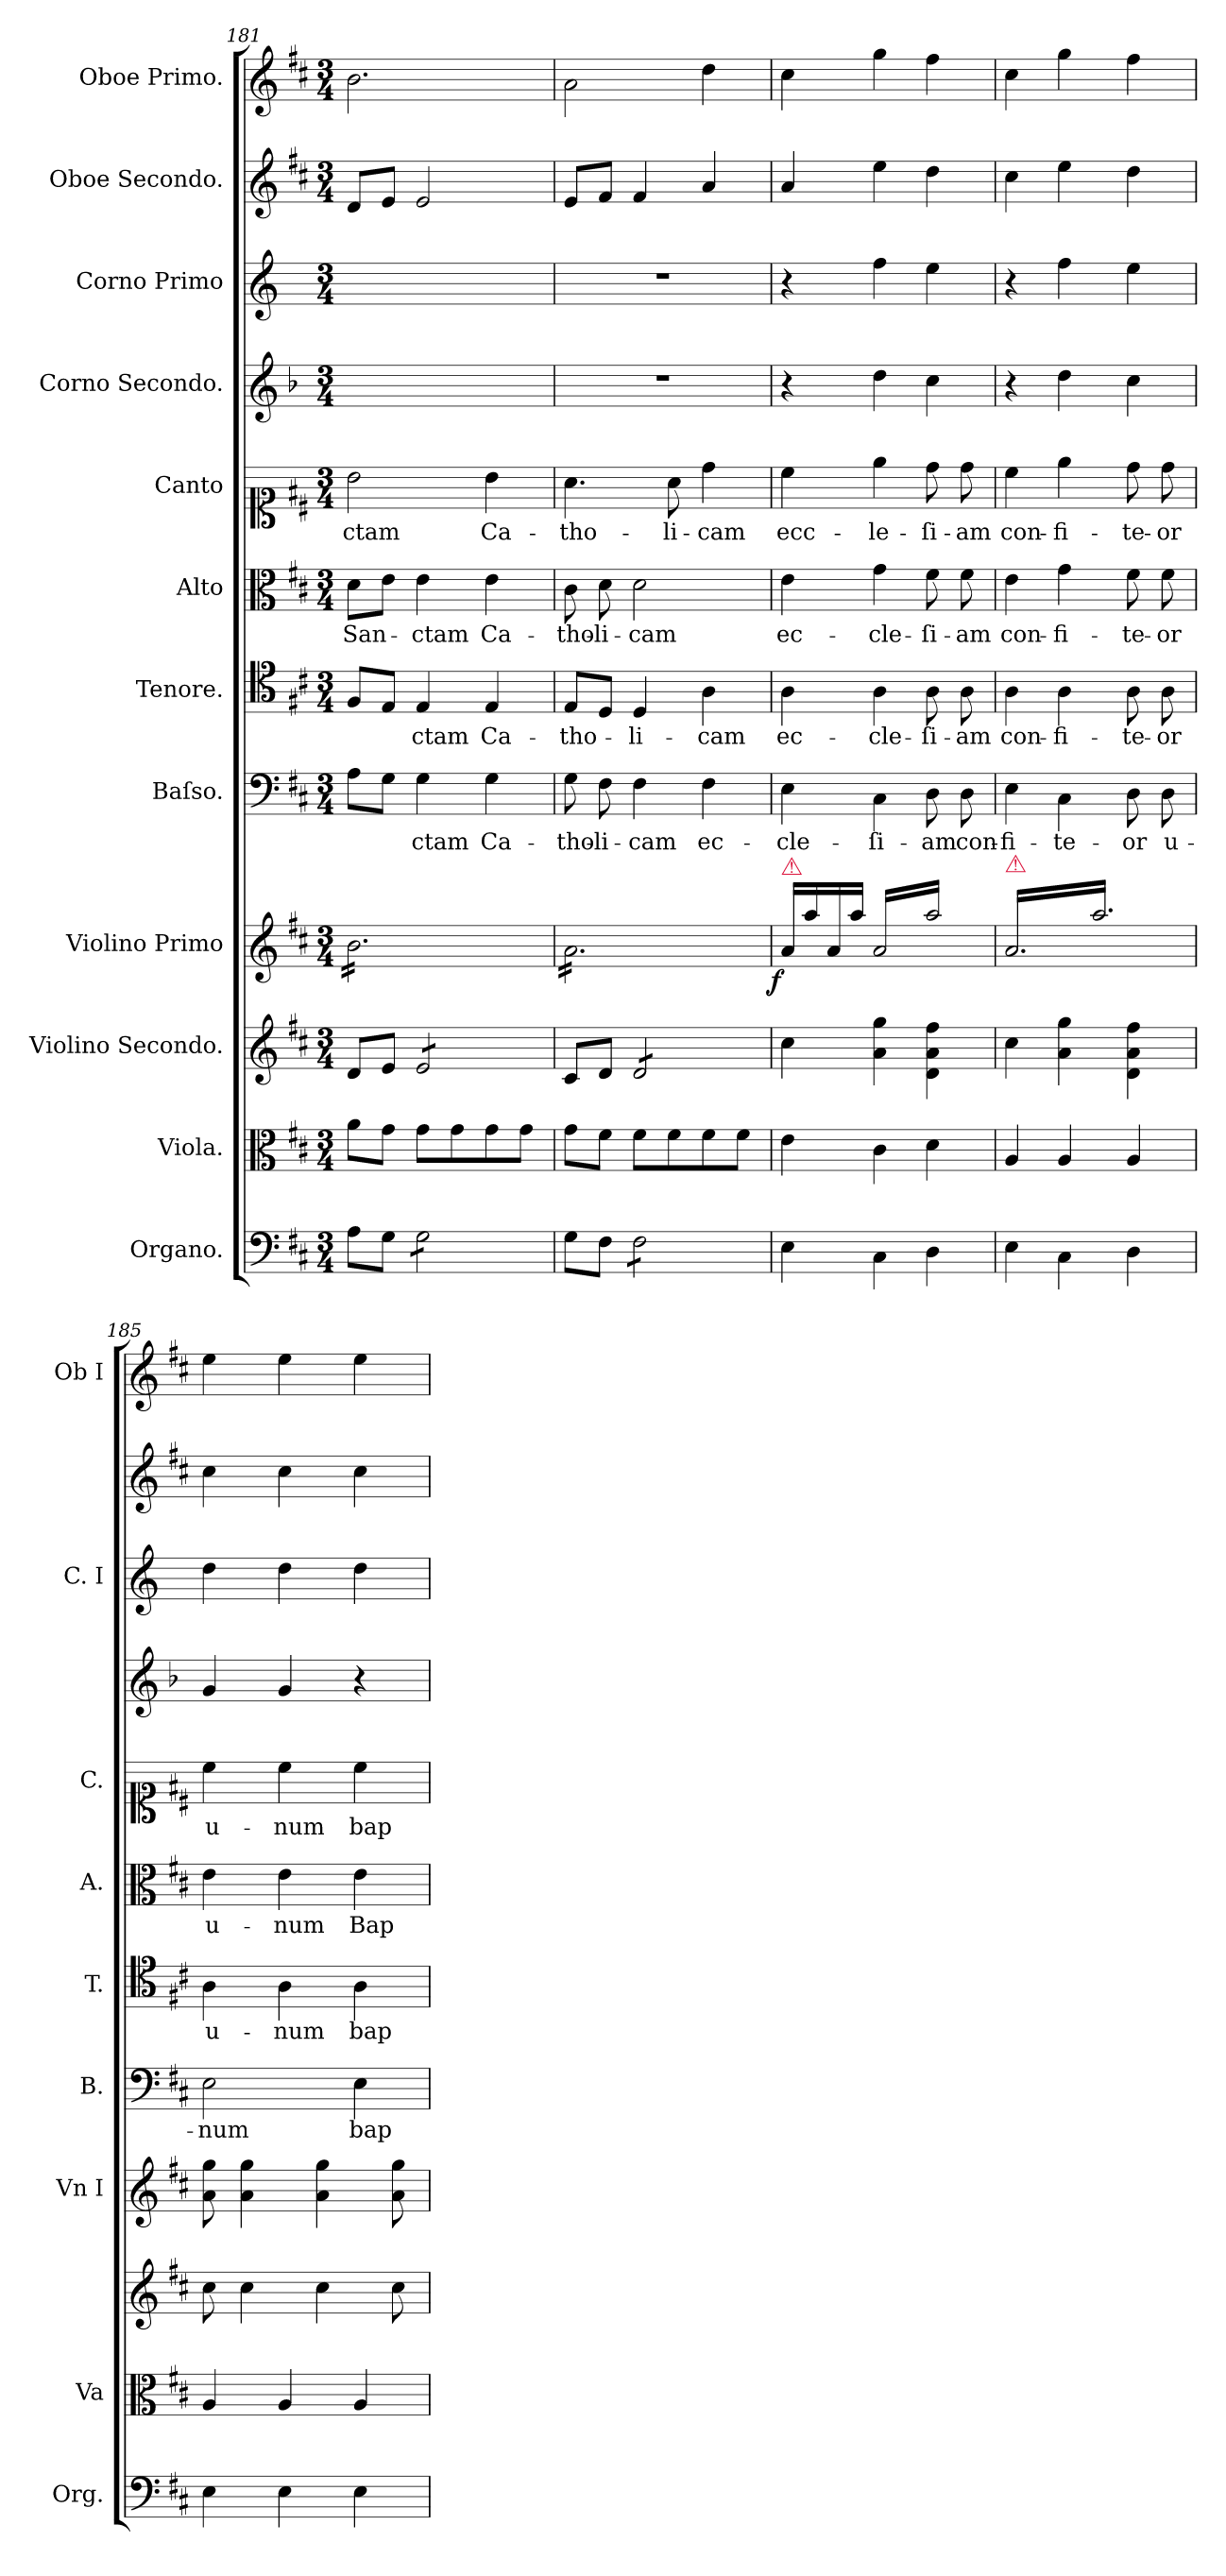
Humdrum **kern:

**kern	**kern	**kern	**kern	**dynam	**kern	**text	**kern	**text	**kern	**text	**kern	**text	**kern	**kern	**kern	**kern
*part12	*part11	*part10	*part9	*part9	*part8	*part8	*part7	*part7	*part6	*part6	*part5	*part5	*part4	*part3	*part2	*part1
*staff12	*staff11	*staff10	*staff9	*staff9	*staff8	*staff8	*staff7	*staff7	*staff6	*staff6	*staff5	*staff5	*staff4	*staff3	*staff2	*staff1
*I"Organo.	*I"Viola.	*I"Violino Secondo.	*I"Violino Primo	*	*I"Baſso.	*	*I"Tenore.	*	*I"Alto	*	*I"Canto	*	*I"Corno Secondo.	*I"Corno Primo	*I"Oboe Secondo.	*I"Oboe Primo.
*I'Org.	*I'Va	*	*I'Vn I	*	*I'B.	*	*I'T.	*	*I'A.	*	*I'C.	*	*	*I'C. I	*	*I'Ob I
*clefF4	*clefC3	*clefG2	*clefG2	*	*clefF4	*	*clefC4	*	*clefC3	*	*clefC1	*	*clefG2	*clefG2	*clefG2	*clefG2
*k[f#c#]	*k[f#c#]	*k[f#c#]	*k[f#c#]	*	*k[f#c#]	*	*k[f#c#]	*	*k[f#c#]	*	*k[f#c#]	*	*k[b-]	*k[]	*k[f#c#]	*k[f#c#]
*M3/4	*M3/4	*M3/4	*M3/4	*	*M3/4	*	*M3/4	*	*M3/4	*	*M3/4	*	*M3/4	*M3/4	*M3/4	*M3/4
=181	=181	=181	=181	=181	=181	=181	=181	=181	=181	=181	=181	=181	=181	=181	=181	=181
!	!	!	!	!	!	!	!	!	!	!LO:LY:i	!	!	!	!	!	!
*	*	*	*tremolo	*	*	*	*	*	*	*	*	*	*	*	*	*
8A\L	8a\L	8d/L	16b\LL	.	8A\L	.	8F#/L	.	8d\L	San-	2b\	-ctam	2.ryy	2.ryy	8d/L	2.b\
.	.	.	16b\	.	.	.	.	.	.	.	.	.	.	.	.	.
8G\J	8g\J	8e/J	16b\	.	8G\J	.	8E/J	.	8e\J	.	.	.	.	.	8e/J	.
.	.	.	16b\	.	.	.	.	.	.	.	.	.	.	.	.	.
!	!	!	!	!	!	!	!	!	!	!LO:LY:i	!	!	!	!	!	!
*tremolo	*	*	*	*	*	*	*	*	*	*	*	*	*	*	*	*
*	*	*tremolo	*	*	*	*	*	*	*	*	*	*	*	*	*	*
8G\L	8g\L	8e/L	16b\	.	4G\	-ctam	4E/	-ctam	4e\	-ctam	.	.	.	.	2e/	.
.	.	.	16b\	.	.	.	.	.	.	.	.	.	.	.	.	.
8G\	8g\	8e/	16b\	.	.	.	.	.	.	.	.	.	.	.	.	.
.	.	.	16b\	.	.	.	.	.	.	.	.	.	.	.	.	.
8G\	8g\	8e/	16b\	.	4G\	Ca-	4E/	Ca-	4e\	Ca-	4b\	Ca-	.	.	.	.
.	.	.	16b\	.	.	.	.	.	.	.	.	.	.	.	.	.
8G\J	8g\J	8e/J	16b\	.	.	.	.	.	.	.	.	.	.	.	.	.
*	*	*Xtremolo	*	*	*	*	*	*	*	*	*	*	*	*	*	*
*Xtremolo	*	*	*	*	*	*	*	*	*	*	*	*	*	*	*	*
.	.	.	16b\JJ	.	.	.	.	.	.	.	.	.	.	.	.	.
=182	=182	=182	=182	=182	=182	=182	=182	=182	=182	=182	=182	=182	=182	=182	=182	=182
8G\L	8g\L	8c#/L	16a\LL	.	8G\	-tho-	8E/L	-tho-	8c#\	-tho-	4.a\	-tho-	2.r	2.r	8e/L	2a\
.	.	.	16a\	.	.	.	.	.	.	.	.	.	.	.	.	.
8F#\J	8f#\J	8d/J	16a\	.	8F#\	-li-	8D/J	.	8d\	-li-	.	.	.	.	8f#/J	.
.	.	.	16a\	.	.	.	.	.	.	.	.	.	.	.	.	.
*tremolo	*	*	*	*	*	*	*	*	*	*	*	*	*	*	*	*
*	*	*tremolo	*	*	*	*	*	*	*	*	*	*	*	*	*	*
8F#\L	8f#\L	8d/L	16a\	.	4F#\	-cam	4D/	-li-	2d\	-cam	.	.	.	.	4f#/	.
.	.	.	16a\	.	.	.	.	.	.	.	.	.	.	.	.	.
8F#\	8f#\	8d/	16a\	.	.	.	.	.	.	.	8a\	-li-	.	.	.	.
.	.	.	16a\	.	.	.	.	.	.	.	.	.	.	.	.	.
8F#\	8f#\	8d/	16a\	.	4F#\	ec-	4A\	-cam	.	.	4dd\	-cam	.	.	4a/	4dd\
.	.	.	16a\	.	.	.	.	.	.	.	.	.	.	.	.	.
8F#\J	8f#\J	8d/J	16a\	.	.	.	.	.	.	.	.	.	.	.	.	.
*	*	*Xtremolo	*	*	*	*	*	*	*	*	*	*	*	*	*	*
*Xtremolo	*	*	*	*	*	*	*	*	*	*	*	*	*	*	*	*
.	.	.	16a\JJ	.	.	.	.	.	.	.	.	.	.	.	.	.
*	*	*	*Xtremolo	*	*	*	*	*	*	*	*	*	*	*	*	*
=183	=183	=183	=183	=183	=183	=183	=183	=183	=183	=183	=183	=183	=183	=183	=183	=183
!	!	!	!LO:TX:a:color=crimson:t=⚠	!	!	!	!	!	!	!	!	!	!	!	!	!
!	!	!	!	!LO:DY:b:rj	!	!	!	!	!	!	!	!	!	!	!	!
4E\	4e\	4cc#\	16a/LL	f	4E\	-cle-	4A\	ec-	4e\	ec-	4cc#\	ecc-	4r	4r	4a/	4cc#\
.	.	.	16aa\	.	.	.	.	.	.	.	.	.	.	.	.	.
.	.	.	16a/	.	.	.	.	.	.	.	.	.	.	.	.	.
.	.	.	16aa\JJ	.	.	.	.	.	.	.	.	.	.	.	.	.
!	!	!	!LO:TX:a:color=crimson:t=⚠	!	!	!	!	!	!	!	!	!	!	!	!	!
*	*	*	*tremolo	*	*	*	*	*	*	*	*	*	*	*	*	*
4C#\	4c#\	4a\ 4gg\	16a/LL	.	4C#\	-ſi-	4A\	-cle-	4g\	-cle-	4ee\	-le-	4dd\	4ff\	4ee\	4gg\
.	.	.	16aa/	.	.	.	.	.	.	.	.	.	.	.	.	.
.	.	.	16a/	.	.	.	.	.	.	.	.	.	.	.	.	.
.	.	.	16aa/	.	.	.	.	.	.	.	.	.	.	.	.	.
4D\	4d\	4d\ 4a\ 4ff#\	16a/	.	8D\	-am	8A\	-ſi-	8f#\	-ſi-	8dd\	-ſi-	4cc\	4ee\	4dd\	4ff#\
.	.	.	16aa/	.	.	.	.	.	.	.	.	.	.	.	.	.
.	.	.	16a/	.	8D\	con-	8A\	-am	8f#\	-am	8dd\	-am	.	.	.	.
.	.	.	16aa/JJ	.	.	.	.	.	.	.	.	.	.	.	.	.
=184	=184	=184	=184	=184	=184	=184	=184	=184	=184	=184	=184	=184	=184	=184	=184	=184
!	!	!	!LO:TX:a:color=crimson:t=⚠	!	!	!	!	!	!	!	!	!	!	!	!	!
4E\	4A/	4cc#\	16a/LL	.	4E\	-fi-	4A\	con-	4e\	con-	4cc#\	con-	4r	4r	4cc#\	4cc#\
.	.	.	16aa/	.	.	.	.	.	.	.	.	.	.	.	.	.
.	.	.	16a/	.	.	.	.	.	.	.	.	.	.	.	.	.
.	.	.	16aa/	.	.	.	.	.	.	.	.	.	.	.	.	.
4C#\	4A/	4a\ 4gg\	16a/	.	4C#\	-te-	4A\	-fi-	4g\	-fi-	4ee\	-fi-	4dd\	4ff\	4ee\	4gg\
.	.	.	16aa/	.	.	.	.	.	.	.	.	.	.	.	.	.
.	.	.	16a/	.	.	.	.	.	.	.	.	.	.	.	.	.
.	.	.	16aa/	.	.	.	.	.	.	.	.	.	.	.	.	.
4D\	4A/	4d\ 4a\ 4ff#\	16a/	.	8D\	-or	8A\	-te-	8f#\	-te-	8dd\	-te-	4cc\	4ee\	4dd\	4ff#\
.	.	.	16aa/	.	.	.	.	.	.	.	.	.	.	.	.	.
.	.	.	16a/	.	8D\	u-	8A\	-or	8f#\	-or	8dd\	-or	.	.	.	.
.	.	.	16aa/JJ	.	.	.	.	.	.	.	.	.	.	.	.	.
*	*	*	*Xtremolo	*	*	*	*	*	*	*	*	*	*	*	*	*
=185	=185	=185	=185	=185	=185	=185	=185	=185	=185	=185	=185	=185	=185	=185	=185	=185
4E\	4A/	8cc#\	8a\ 8gg\	.	2E\	-num	4A\	u-	4e\	u-	4cc#\	u-	4g/	4dd\	4cc#\	4ee\
.	.	.	.	.	.	.	.	.	.	.	.	.	.	.	.	.
.	.	4cc#\	4a\ 4gg\	.	.	.	.	.	.	.	.	.	.	.	.	.
.	.	.	.	.	.	.	.	.	.	.	.	.	.	.	.	.
4E\	4A/	.	.	.	.	.	4A\	-num	4e\	-num	4cc#\	-num	4g/	4dd\	4cc#\	4ee\
.	.	.	.	.	.	.	.	.	.	.	.	.	.	.	.	.
.	.	4cc#\	4a\ 4gg\	.	.	.	.	.	.	.	.	.	.	.	.	.
4E\	4A/	.	.	.	4E\	bap-	4A\	bap-	4e\	Bap-	4cc#\	bap-	4r	4dd\	4cc#\	4ee\
.	.	8cc#\	8a\ 8gg\	.	.	.	.	.	.	.	.	.	.	.	.	.
=	=	=	=	=	=	=	=	=	=	=	=	=	=	=	=	=
*-	*-	*-	*-	*-	*-	*-	*-	*-	*-	*-	*-	*-	*-	*-	*-	*-
